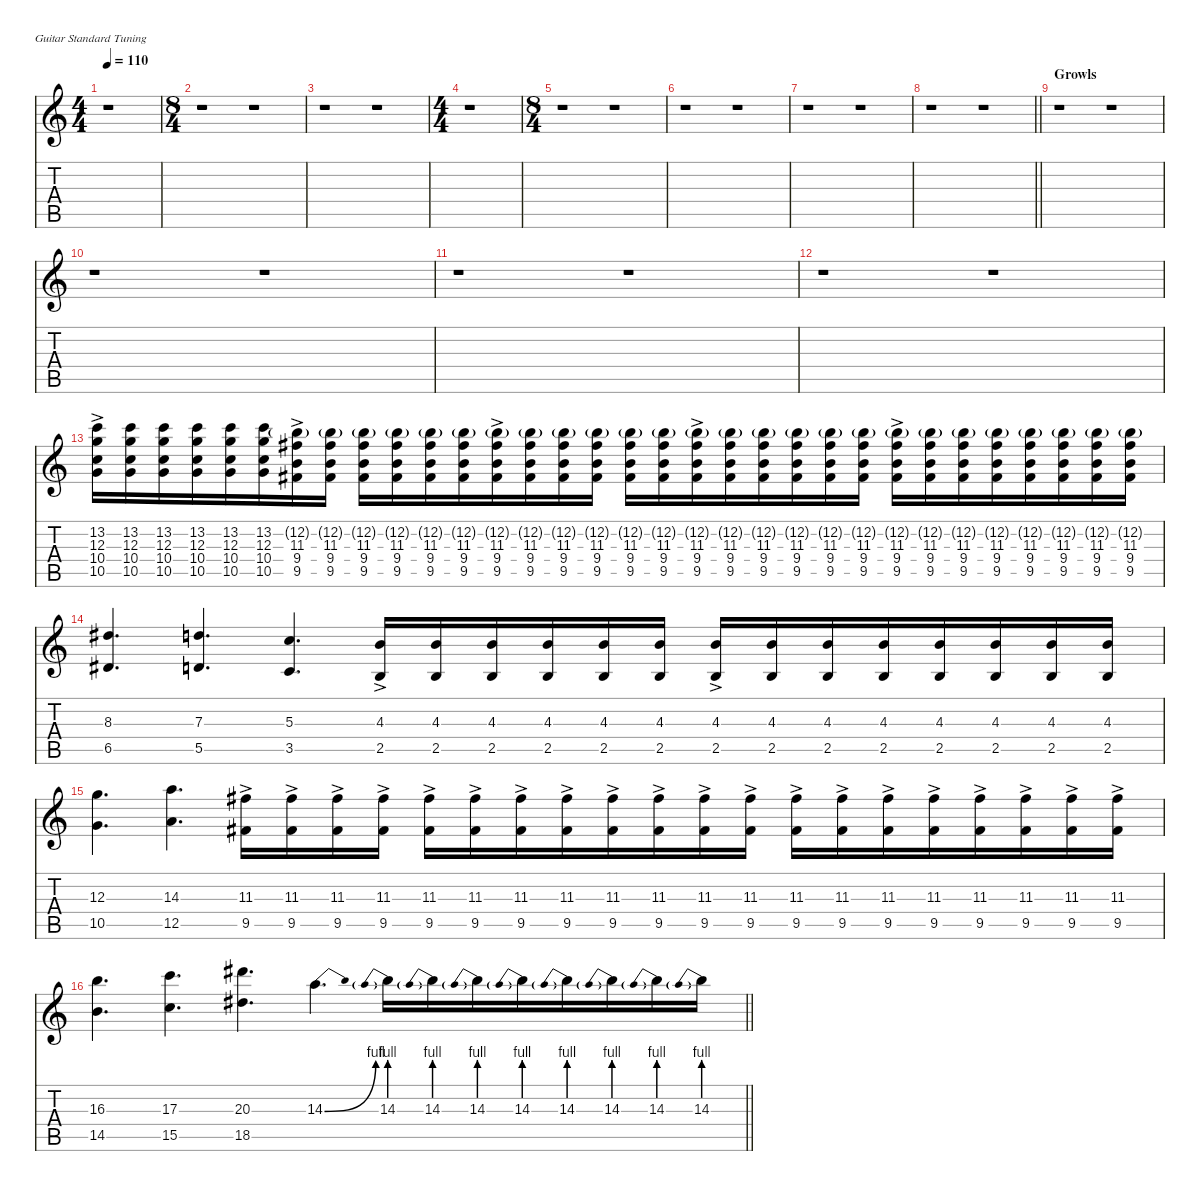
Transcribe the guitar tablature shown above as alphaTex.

\defaultSystemsLayout 4
\hideDynamics
\bracketExtendMode nobrackets
\singleTrackTrackNamePolicy hidden
\multiTrackTrackNamePolicy hidden
\firstSystemTrackNameMode fullname
\firstSystemTrackNameOrientation horizontal
\otherSystemsTrackNameOrientation horizontal
\track ("Lead guitar/Others" "dist.guit.") {instrument distortionguitar}
\staff {score tabs}
\tuning (E4 B3 G3 D3 A2 E2)
\ts (4 4)
\beaming (8 4 4 4 4)
\tempo 110
\clef g2
\ks c
r.1{dy f beam Down} |
\ts (8 4)
\beaming (8 4 4 4 4)
r.1{beam Down} r.1{beam Down} |
r.1{beam Down} r.1{beam Down} |
\ts (4 4)
\beaming (8 4 4 4 4)
r.1{beam Down} |
\ts (8 4)
\beaming (8 4 4 4 4)
r.1{beam Down} r.1{beam Down} |
r.1{beam Down} r.1{beam Down} |
r.1{beam Down} r.1{beam Down} |
\barLineRight lightlight
r.1{beam Down} r.1{beam Down} |
\section ("" "Growls")
r.1{beam Down} r.1{beam Down} |
r.1{beam Down} r.1{beam Down} |
r.1{beam Down} r.1{beam Down} |
r.1{beam Down} r.1{beam Down} |
(13.2{ac} 12.3{ac} 10.4{ac} 10.5{ac}).16{instrument distortionguitar beam Down} (13.2 12.3 10.4 10.5).16{beam Down} (13.2 12.3 10.4 10.5).16{beam Down} (13.2 12.3 10.4 10.5).16{beam Down} (13.2 12.3 10.4 10.5).16{beam Down} (13.2 12.3 10.4 10.5).16{beam Down} (12.2{g} 11.3{ac acc #} 9.4{ac} 9.5{ac acc #}).16{dy mf beam Down} (12.2{g} 11.3{acc #} 9.4 9.5{acc #}).16{dy f beam Down} (12.2{g} 11.3{acc #} 9.4 9.5{acc #}).16{beam Down} (12.2{g} 11.3{acc #} 9.4 9.5{acc #}).16{beam Down} (12.2{g} 11.3{acc #} 9.4 9.5{acc #}).16{beam Down} (12.2{g} 11.3{acc #} 9.4 9.5{acc #}).16{beam Down} (12.2{g} 11.3{ac acc #} 9.4{ac} 9.5{ac acc #}).16{dy mf beam Down} (12.2{g} 11.3{acc #} 9.4 9.5{acc #}).16{dy f beam Down} (12.2{g} 11.3{acc #} 9.4 9.5{acc #}).16{beam Down} (12.2{g} 11.3{acc #} 9.4 9.5{acc #}).16{beam Down} (12.2{g} 11.3{acc #} 9.4 9.5{acc #}).16{beam Down} (12.2{g} 11.3{acc #} 9.4 9.5{acc #}).16{beam Down} (12.2{g} 11.3{ac acc #} 9.4{ac} 9.5{ac acc #}).16{dy mf beam Down} (12.2{g} 11.3{acc #} 9.4 9.5{acc #}).16{dy f beam Down} (12.2{g} 11.3{acc #} 9.4 9.5{acc #}).16{beam Down} (12.2{g} 11.3{acc #} 9.4 9.5{acc #}).16{beam Down} (12.2{g} 11.3{acc #} 9.4 9.5{acc #}).16{beam Down} (12.2{g} 11.3{acc #} 9.4 9.5{acc #}).16{beam Down} (12.2{g} 11.3{ac acc #} 9.4{ac} 9.5{ac acc #}).16{dy mf beam Down} (12.2{g} 11.3{acc #} 9.4 9.5{acc #}).16{dy f beam Down} (12.2{g} 11.3{acc #} 9.4 9.5{acc #}).16{beam Down} (12.2{g} 11.3{acc #} 9.4 9.5{acc #}).16{beam Down} (12.2{g} 11.3{acc #} 9.4 9.5{acc #}).16{beam Down} (12.2{g} 11.3{acc #} 9.4 9.5{acc #}).16{beam Down} (12.2{g} 11.3{acc #} 9.4 9.5{acc #}).16{beam Down} (12.2{g} 11.3{acc #} 9.4 9.5{acc #}).16{beam Down} |
(8.3{acc #} 6.5{acc #}).4{d beam Up} (7.3 5.5).4{d beam Up} (5.3 3.5).4{d beam Up} (4.3{ac} 2.5{ac}).16{beam Up} (4.3 2.5).16{dy ff beam Up} (4.3 2.5).16{beam Up} (4.3 2.5).16{beam Up} (4.3 2.5).16{beam Up} (4.3 2.5).16{beam Up} (4.3{ac} 2.5{ac}).16{dy f beam Up} (4.3 2.5).16{dy ff beam Up} (4.3 2.5).16{beam Up} (4.3 2.5).16{beam Up} (4.3 2.5).16{beam Up} (4.3 2.5).16{beam Up} (4.3 2.5).16{beam Up} (4.3 2.5).16{beam Up} |
(12.3 10.5).4{d dy f beam Down} (14.3 12.5).4{d beam Down} (11.3{ac acc #} 9.5{ac acc #}).16{beam Down} (11.3{ac acc #} 9.5{ac acc #}).16{beam Down} (11.3{ac acc #} 9.5{ac acc #}).16{beam Down} (11.3{ac acc #} 9.5{ac acc #}).16{beam Down} (11.3{ac acc #} 9.5{ac acc #}).16{beam Down} (11.3{ac acc #} 9.5{ac acc #}).16{beam Down} (11.3{ac acc #} 9.5{ac acc #}).16{beam Down} (11.3{ac acc #} 9.5{ac acc #}).16{beam Down} (11.3{ac acc #} 9.5{ac acc #}).16{beam Down} (11.3{ac acc #} 9.5{ac acc #}).16{beam Down} (11.3{ac acc #} 9.5{ac acc #}).16{beam Down} (11.3{ac acc #} 9.5{ac acc #}).16{beam Down} (11.3{ac acc #} 9.5{ac acc #}).16{beam Down} (11.3{ac acc #} 9.5{ac acc #}).16{beam Down} (11.3{ac acc #} 9.5{ac acc #}).16{beam Down} (11.3{ac acc #} 9.5{ac acc #}).16{beam Down} (11.3{ac acc #} 9.5{ac acc #}).16{beam Down} (11.3{ac acc #} 9.5{ac acc #}).16{beam Down} (11.3{ac acc #} 9.5{ac acc #}).16{beam Down} (11.3{ac acc #} 9.5{ac acc #}).16{beam Down} |
\barLineRight lightlight
(16.3 14.5).4{d beam Down} (17.3 15.5).4{d beam Down} (20.3{acc #} 18.5{acc #}).4{d beam Down} 14.3{be (bend 0 0 30 4)}.4{d beam Down} 14.3{be (prebend 0 4 60 4)}.16{beam Down} 14.3{be (prebend 0 4 60 4)}.16{beam Down} 14.3{be (prebend 0 4 60 4)}.16{beam Down} 14.3{be (prebend 0 4 60 4)}.16{beam Down} 14.3{be (prebend 0 4 60 4)}.16{beam Down} 14.3{be (prebend 0 4 60 4)}.16{beam Down} 14.3{be (prebend 0 4 60 4)}.16{beam Down} 14.3{be (prebend 0 4 60 4)}.16{beam Down}
